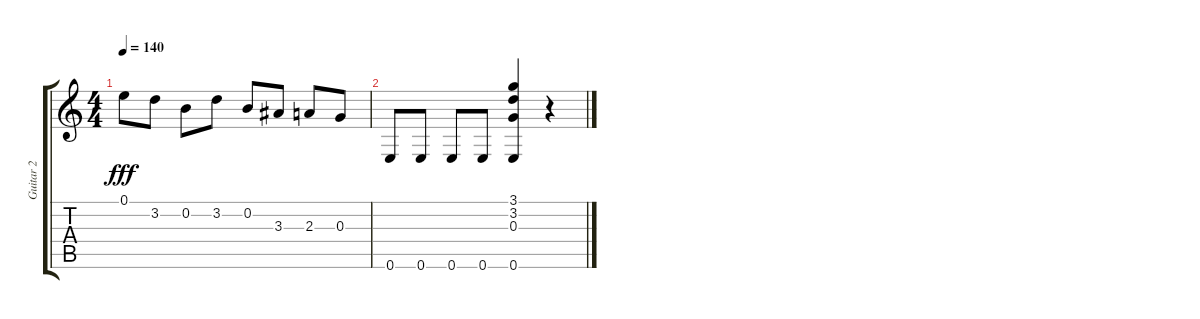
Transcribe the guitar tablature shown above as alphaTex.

\track ("Guitar 2" "Guitar 2") {instrument electricguitarclean}
\staff {score tabs}
\tuning (E4 B3 G3 D3 A2 E2) {hide}
\ts (4 4)
\tempo 140
\clef g2
\ks c
0.1.8{dy fff} 3.2.8 0.2.8 3.2.8 0.2.8 3.3.8 2.3.8 0.3.8 |
0.6.8 0.6.8 0.6.8 0.6.8 (3.1 3.2 0.3 0.6).4{balance 8} r.4
